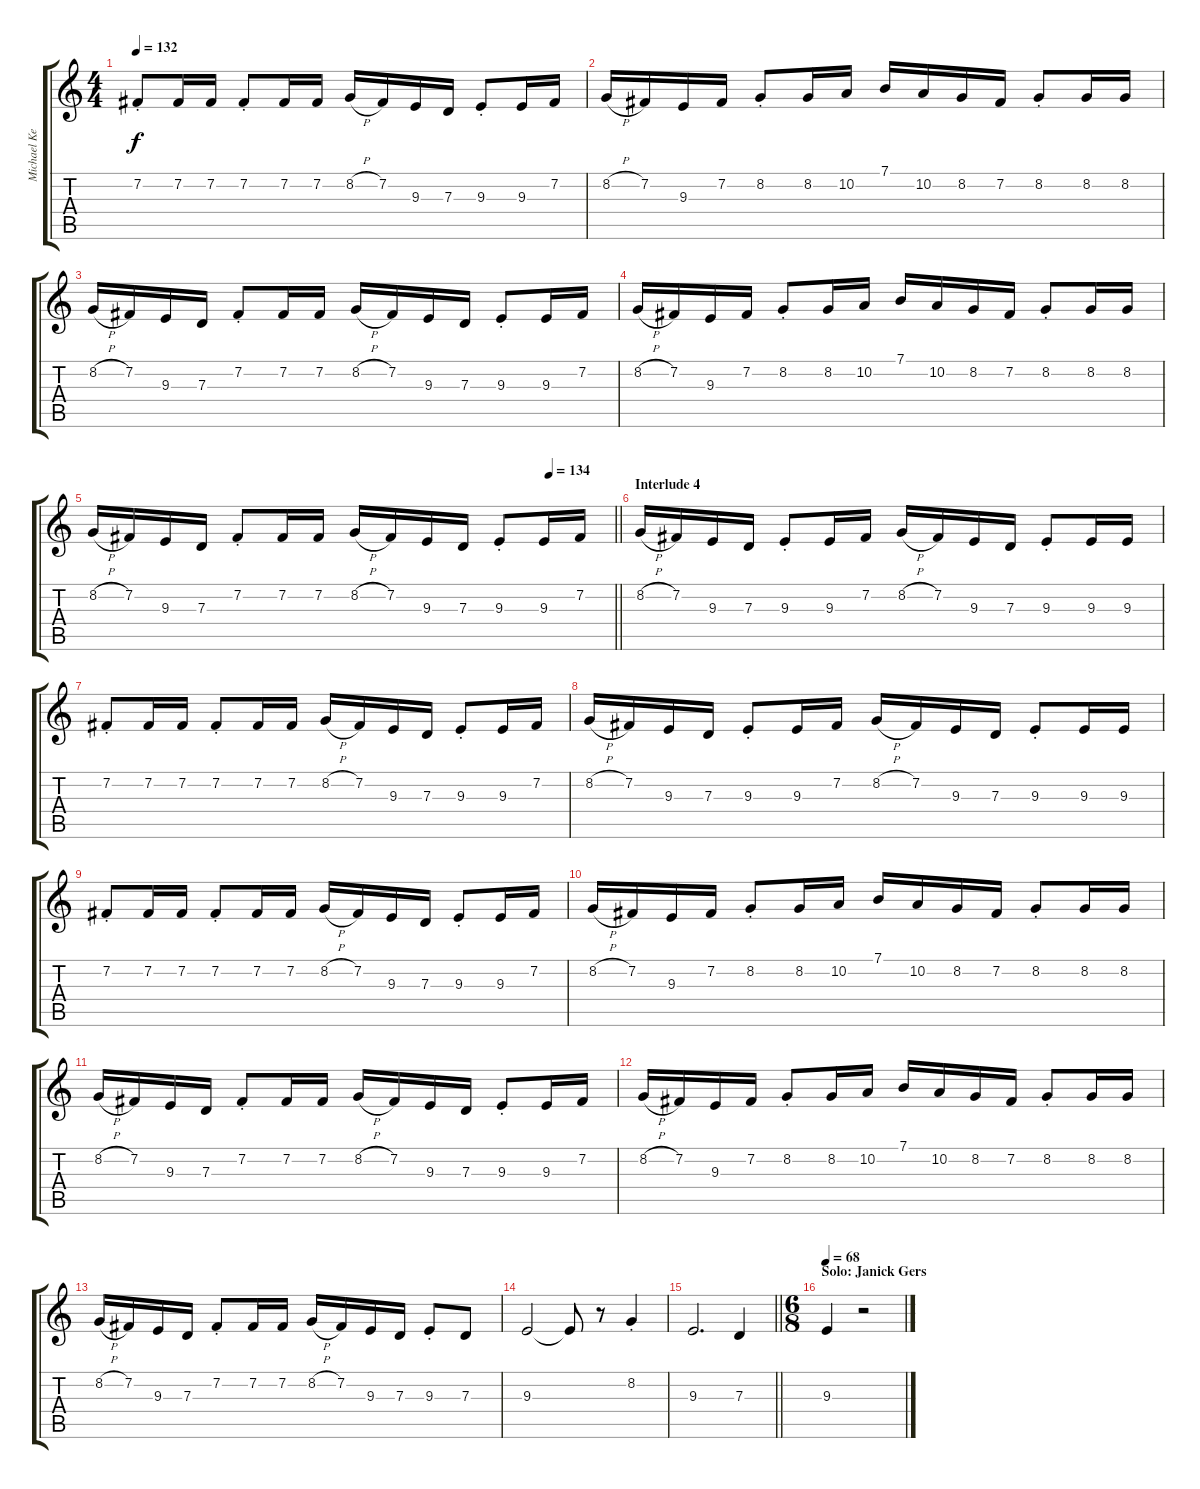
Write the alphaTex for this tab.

\track ("Michael Kenny" "Michael Ke") {instrument stringensemble1}
\staff {score tabs}
\tuning (E4 B3 G3 D3 A2 E2) {hide}
\ts (4 4)
\tempo 132
\clef g2
\ks c
7.2{st}.8{dy f} 7.2.16 7.2.16 7.2{st}.8 7.2.16 7.2.16 8.2{h}.16 7.2.16 9.3.16 7.3.16 9.3{st}.8 9.3.16 7.2.16 |
8.2{h}.16 7.2.16 9.3.16 7.2.16 8.2{st}.8 8.2.16 10.2.16 7.1.16 10.2.16 8.2.16 7.2.16 8.2{st}.8 8.2.16 8.2.16 |
8.2{h}.16 7.2.16 9.3.16 7.3.16 7.2{st}.8 7.2.16 7.2.16 8.2{h}.16 7.2.16 9.3.16 7.3.16 9.3{st}.8 9.3.16 7.2.16 |
8.2{h}.16 7.2.16 9.3.16 7.2.16 8.2{st}.8 8.2.16 10.2.16 7.1.16 10.2.16 8.2.16 7.2.16 8.2{st}.8 8.2.16 8.2.16 |
\tempo (134 0.875)
\barLineRight lightlight
8.2{h}.16 7.2.16 9.3.16 7.3.16 7.2{st}.8 7.2.16 7.2.16 8.2{h}.16 7.2.16 9.3.16 7.3.16 9.3{st}.8 9.3.16 7.2.16 |
\section ("" "Interlude 4")
8.2{h}.16 7.2.16 9.3.16 7.3.16 9.3{st}.8 9.3.16 7.2.16 8.2{h}.16 7.2.16 9.3.16 7.3.16 9.3{st}.8 9.3.16 9.3.16 |
7.2{st}.8 7.2.16 7.2.16 7.2{st}.8 7.2.16 7.2.16 8.2{h}.16 7.2.16 9.3.16 7.3.16 9.3{st}.8 9.3.16 7.2.16 |
8.2{h}.16 7.2.16 9.3.16 7.3.16 9.3{st}.8 9.3.16 7.2.16 8.2{h}.16 7.2.16 9.3.16 7.3.16 9.3{st}.8 9.3.16 9.3.16 |
7.2{st}.8 7.2.16 7.2.16 7.2{st}.8 7.2.16 7.2.16 8.2{h}.16 7.2.16 9.3.16 7.3.16 9.3{st}.8 9.3.16 7.2.16 |
8.2{h}.16 7.2.16 9.3.16 7.2.16 8.2{st}.8 8.2.16 10.2.16 7.1.16 10.2.16 8.2.16 7.2.16 8.2{st}.8 8.2.16 8.2.16 |
8.2{h}.16 7.2.16 9.3.16 7.3.16 7.2{st}.8 7.2.16 7.2.16 8.2{h}.16 7.2.16 9.3.16 7.3.16 9.3{st}.8 9.3.16 7.2.16 |
8.2{h}.16 7.2.16 9.3.16 7.2.16 8.2{st}.8 8.2.16 10.2.16 7.1.16 10.2.16 8.2.16 7.2.16 8.2{st}.8 8.2.16 8.2.16 |
8.2{h}.16 7.2.16 9.3.16 7.3.16 7.2{st}.8 7.2.16 7.2.16 8.2{h}.16 7.2.16 9.3.16 7.3.16 9.3{st}.8 7.3.8 |
9.3.2 9.3{t}.8 r.8 8.2{st}.4 |
\barLineRight lightlight
9.3.2{d} 7.3.4 |
\ts (6 8)
\section ("" "Solo: Janick Gers")
\tempo 68
9.3.4 r.2
